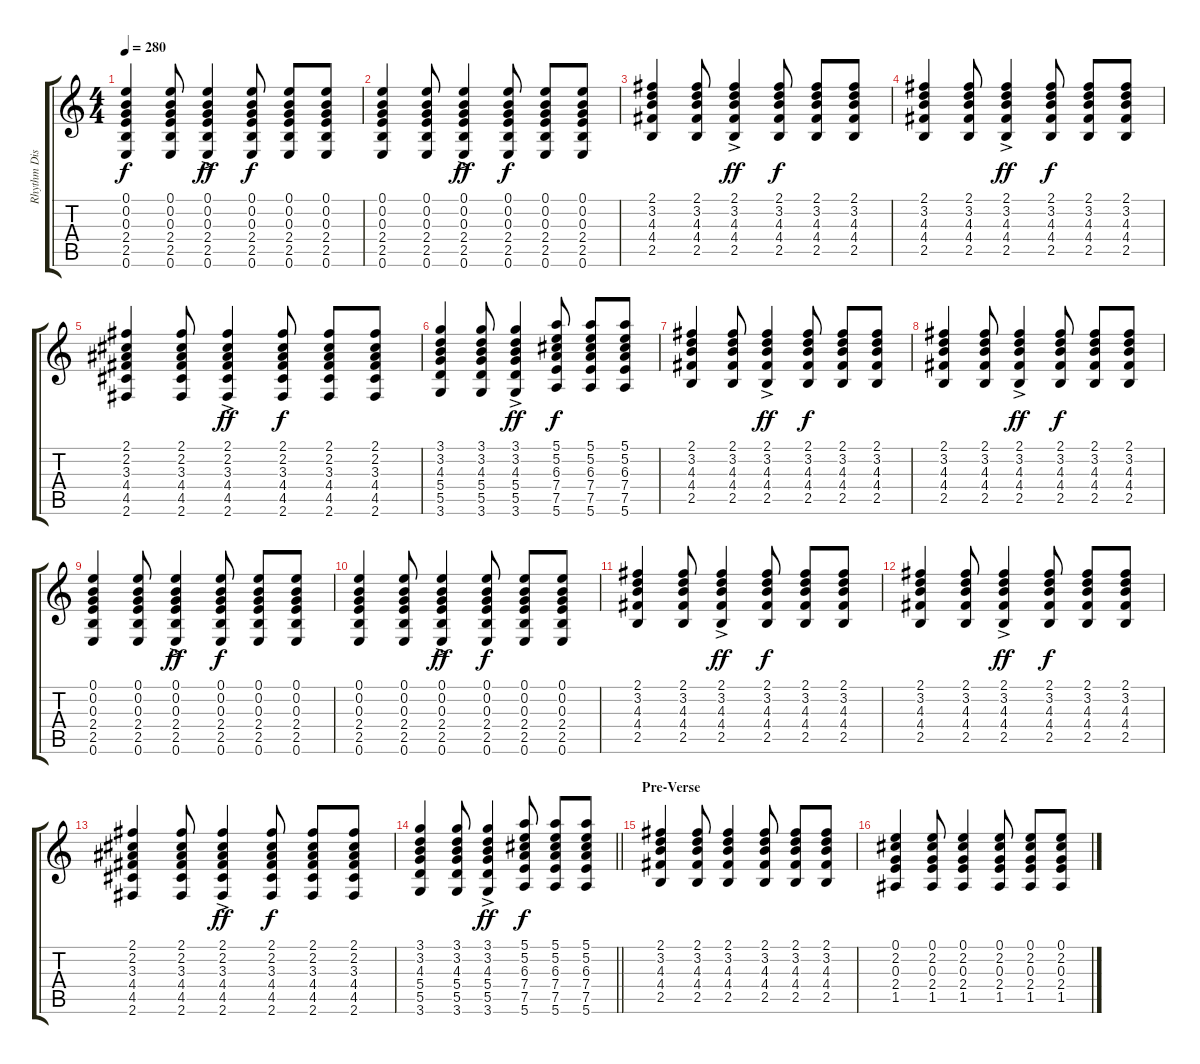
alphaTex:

\track ("Rhythm Dist." "Rhythm Dis") {instrument overdrivenguitar}
\staff {score tabs}
\tuning (E4 B3 G3 D3 A2 E2) {hide}
\ts (4 4)
\tempo 280
\clef g2
\ks c
(0.1 0.2 0.3 2.4 2.5 0.6).4{dy f} (0.1 0.2 0.3 2.4 2.5 0.6).8 (0.1 0.2 0.3 2.4{ac} 2.5 0.6).4{dy ff} (0.1 0.2 0.3 2.4 2.5 0.6).8{dy f} (0.1 0.2 0.3 2.4 2.5 0.6).8 (0.1 0.2 0.3 2.4 2.5 0.6).8 |
(0.1 0.2 0.3 2.4 2.5 0.6).4 (0.1 0.2 0.3 2.4 2.5 0.6).8 (0.1 0.2 0.3 2.4{ac} 2.5 0.6).4{dy ff} (0.1 0.2 0.3 2.4 2.5 0.6).8{dy f} (0.1 0.2 0.3 2.4 2.5 0.6).8 (0.1 0.2 0.3 2.4 2.5 0.6).8 |
(2.1 3.2 4.3 4.4 2.5).4 (2.1 3.2 4.3 4.4 2.5).8 (2.1 3.2 4.3 4.4{ac} 2.5).4{dy ff} (2.1 3.2 4.3 4.4 2.5).8{dy f} (2.1 3.2 4.3 4.4 2.5).8 (2.1 3.2 4.3 4.4 2.5).8 |
(2.1 3.2 4.3 4.4 2.5).4 (2.1 3.2 4.3 4.4 2.5).8 (2.1 3.2 4.3 4.4{ac} 2.5).4{dy ff} (2.1 3.2 4.3 4.4 2.5).8{dy f} (2.1 3.2 4.3 4.4 2.5).8 (2.1 3.2 4.3 4.4 2.5).8 |
(2.1 2.2 3.3 4.4 4.5 2.6).4 (2.1 2.2 3.3 4.4 4.5 2.6).8 (2.1 2.2 3.3{ac} 4.4 4.5 2.6).4{dy ff} (2.1 2.2 3.3 4.4 4.5 2.6).8{dy f} (2.1 2.2 3.3 4.4 4.5 2.6).8 (2.1 2.2 3.3 4.4 4.5 2.6).8 |
(3.1 3.2 4.3 5.4 5.5 3.6).4 (3.1 3.2 4.3 5.4 5.5 3.6).8 (3.1 3.2{ac} 4.3 5.4 5.5 3.6).4{dy ff} (5.1 5.2 6.3 7.4 7.5 5.6).8{dy f} (5.1 5.2 6.3 7.4 7.5 5.6).8 (5.1 5.2 6.3 7.4 7.5 5.6).8 |
(2.1 3.2 4.3 4.4 2.5).4 (2.1 3.2 4.3 4.4 2.5).8 (2.1 3.2 4.3 4.4{ac} 2.5).4{dy ff} (2.1 3.2 4.3 4.4 2.5).8{dy f} (2.1 3.2 4.3 4.4 2.5).8 (2.1 3.2 4.3 4.4 2.5).8 |
(2.1 3.2 4.3 4.4 2.5).4 (2.1 3.2 4.3 4.4 2.5).8 (2.1 3.2 4.3 4.4{ac} 2.5).4{dy ff} (2.1 3.2 4.3 4.4 2.5).8{dy f} (2.1 3.2 4.3 4.4 2.5).8 (2.1 3.2 4.3 4.4 2.5).8 |
(0.1 0.2 0.3 2.4 2.5 0.6).4 (0.1 0.2 0.3 2.4 2.5 0.6).8 (0.1 0.2 0.3 2.4{ac} 2.5 0.6).4{dy ff} (0.1 0.2 0.3 2.4 2.5 0.6).8{dy f} (0.1 0.2 0.3 2.4 2.5 0.6).8 (0.1 0.2 0.3 2.4 2.5 0.6).8 |
(0.1 0.2 0.3 2.4 2.5 0.6).4 (0.1 0.2 0.3 2.4 2.5 0.6).8 (0.1 0.2 0.3 2.4{ac} 2.5 0.6).4{dy ff} (0.1 0.2 0.3 2.4 2.5 0.6).8{dy f} (0.1 0.2 0.3 2.4 2.5 0.6).8 (0.1 0.2 0.3 2.4 2.5 0.6).8 |
(2.1 3.2 4.3 4.4 2.5).4 (2.1 3.2 4.3 4.4 2.5).8 (2.1 3.2 4.3 4.4{ac} 2.5).4{dy ff} (2.1 3.2 4.3 4.4 2.5).8{dy f} (2.1 3.2 4.3 4.4 2.5).8 (2.1 3.2 4.3 4.4 2.5).8 |
(2.1 3.2 4.3 4.4 2.5).4 (2.1 3.2 4.3 4.4 2.5).8 (2.1 3.2 4.3 4.4{ac} 2.5).4{dy ff} (2.1 3.2 4.3 4.4 2.5).8{dy f} (2.1 3.2 4.3 4.4 2.5).8 (2.1 3.2 4.3 4.4 2.5).8 |
(2.1 2.2 3.3 4.4 4.5 2.6).4 (2.1 2.2 3.3 4.4 4.5 2.6).8 (2.1 2.2 3.3{ac} 4.4 4.5 2.6).4{dy ff} (2.1 2.2 3.3 4.4 4.5 2.6).8{dy f} (2.1 2.2 3.3 4.4 4.5 2.6).8 (2.1 2.2 3.3 4.4 4.5 2.6).8 |
\barLineRight lightlight
(3.1 3.2 4.3 5.4 5.5 3.6).4 (3.1 3.2 4.3 5.4 5.5 3.6).8 (3.1 3.2{ac} 4.3 5.4 5.5 3.6).4{dy ff} (5.1 5.2 6.3 7.4 7.5 5.6).8{dy f} (5.1 5.2 6.3 7.4 7.5 5.6).8 (5.1 5.2 6.3 7.4 7.5 5.6).8 |
\section ("" "Pre-Verse")
(2.1 3.2 4.3 4.4 2.5).4 (2.1 3.2 4.3 4.4 2.5).8 (2.1 3.2 4.3 4.4 2.5).4 (2.1 3.2 4.3 4.4 2.5).8 (2.1 3.2 4.3 4.4 2.5).8 (2.1 3.2 4.3 4.4 2.5).8 |
(0.1 2.2 0.3 2.4 1.5).4 (0.1 2.2 0.3 2.4 1.5).8 (0.1 2.2 0.3 2.4 1.5).4 (0.1 2.2 0.3 2.4 1.5).8 (0.1 2.2 0.3 2.4 1.5).8 (0.1 2.2 0.3 2.4 1.5).8
